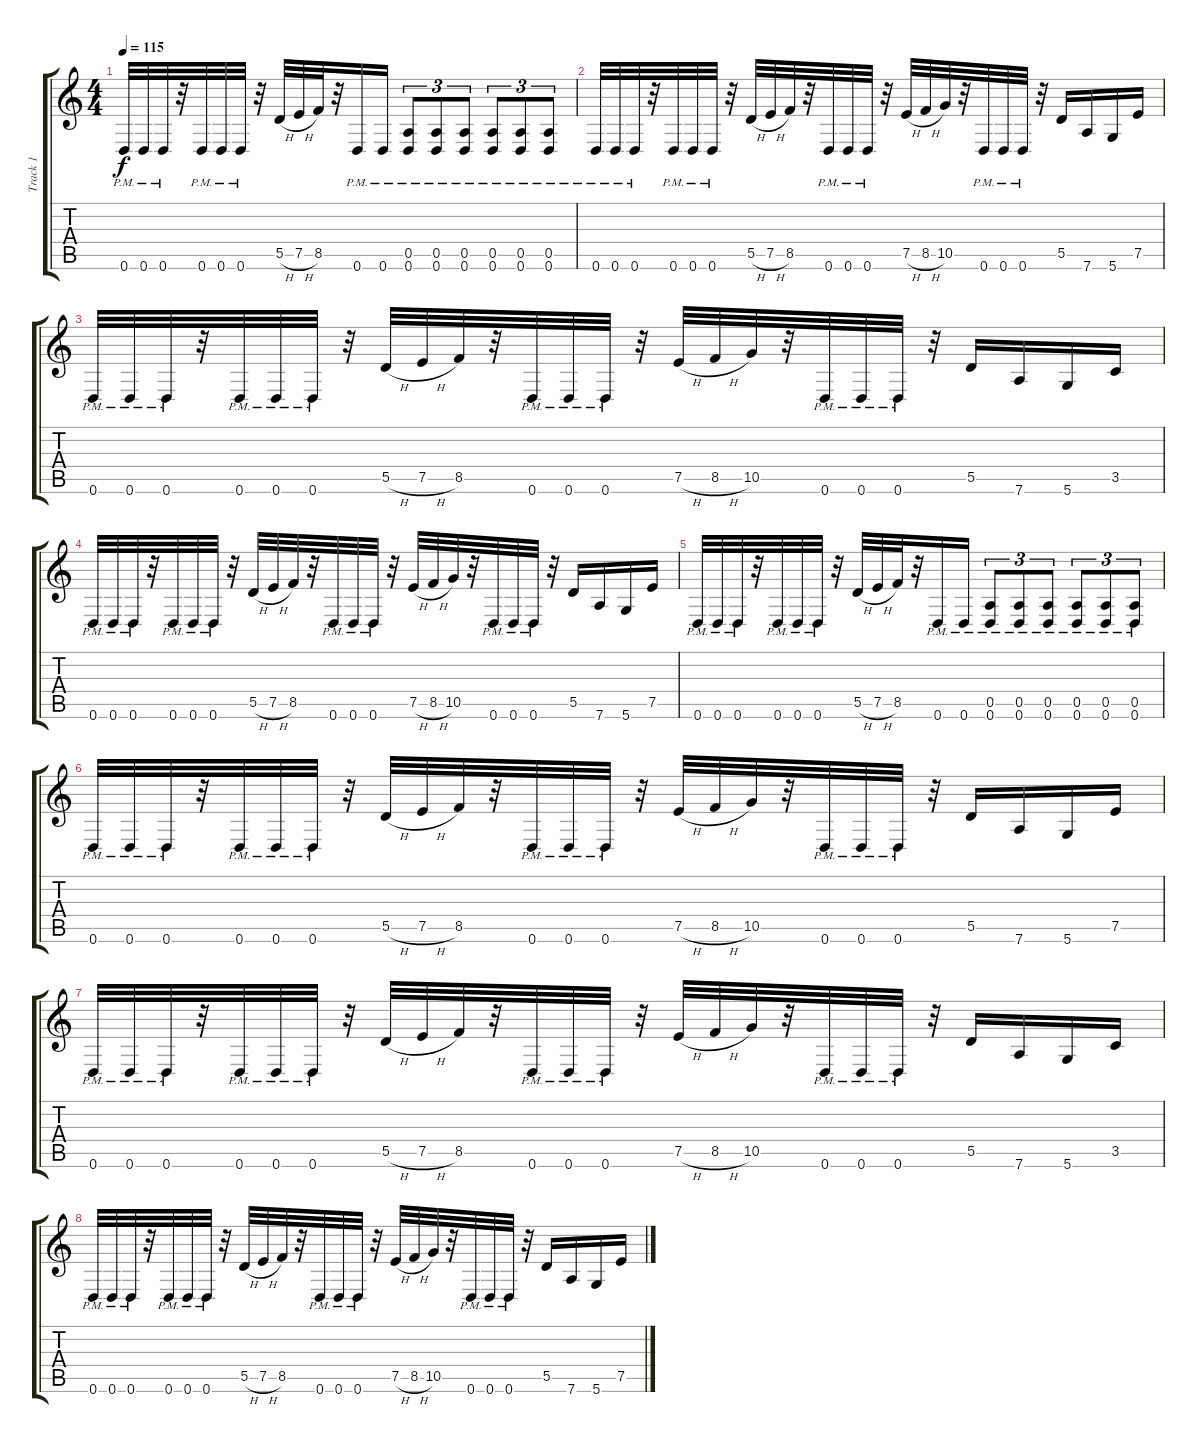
\track ("Track 1" "Track 1") {instrument distortionguitar}
\staff {score tabs}
\tuning (E4 B3 G3 D3 A2 D2) {hide}
\ts (4 4)
\tempo 115
\clef g2
\ks c
0.6{pm}.32{dy f} 0.6{pm}.32 0.6{pm}.32 r.32 0.6{pm}.32 0.6{pm}.32 0.6{pm}.32 r.32 5.5{h}.32 7.5{h}.32 8.5.32 r.32 0.6{pm}.16 0.6{pm}.16 (0.5 0.6{pm}).8{tu (3 2)} (0.5 0.6{pm}).8{tu (3 2)} (0.5 0.6{pm}).8{tu (3 2)} (0.5 0.6{pm}).8{tu (3 2)} (0.5 0.6{pm}).8{tu (3 2)} (0.5 0.6{pm}).8{tu (3 2)} |
0.6{pm}.32 0.6{pm}.32 0.6{pm}.32 r.32 0.6{pm}.32 0.6{pm}.32 0.6{pm}.32 r.32 5.5{h}.32 7.5{h}.32 8.5.32 r.32 0.6{pm}.32 0.6{pm}.32 0.6{pm}.32 r.32 7.5{h}.32 8.5{h}.32 10.5.32 r.32 0.6{pm}.32 0.6{pm}.32 0.6{pm}.32 r.32 5.5.16 7.6.16 5.6.16 7.5.16 |
0.6{pm}.32 0.6{pm}.32 0.6{pm}.32 r.32 0.6{pm}.32 0.6{pm}.32 0.6{pm}.32 r.32 5.5{h}.32 7.5{h}.32 8.5.32 r.32 0.6{pm}.32 0.6{pm}.32 0.6{pm}.32 r.32 7.5{h}.32 8.5{h}.32 10.5.32 r.32 0.6{pm}.32 0.6{pm}.32 0.6{pm}.32 r.32 5.5.16 7.6.16 5.6.16 3.5.16 |
0.6{pm}.32 0.6{pm}.32 0.6{pm}.32 r.32 0.6{pm}.32 0.6{pm}.32 0.6{pm}.32 r.32 5.5{h}.32 7.5{h}.32 8.5.32 r.32 0.6{pm}.32 0.6{pm}.32 0.6{pm}.32 r.32 7.5{h}.32 8.5{h}.32 10.5.32 r.32 0.6{pm}.32 0.6{pm}.32 0.6{pm}.32 r.32 5.5.16 7.6.16 5.6.16 7.5.16 |
0.6{pm}.32 0.6{pm}.32 0.6{pm}.32 r.32 0.6{pm}.32 0.6{pm}.32 0.6{pm}.32 r.32 5.5{h}.32 7.5{h}.32 8.5.32 r.32 0.6{pm}.16 0.6{pm}.16 (0.5 0.6{pm}).8{tu (3 2)} (0.5 0.6{pm}).8{tu (3 2)} (0.5 0.6{pm}).8{tu (3 2)} (0.5 0.6{pm}).8{tu (3 2)} (0.5 0.6{pm}).8{tu (3 2)} (0.5 0.6{pm}).8{tu (3 2)} |
0.6{pm}.32 0.6{pm}.32 0.6{pm}.32 r.32 0.6{pm}.32 0.6{pm}.32 0.6{pm}.32 r.32 5.5{h}.32 7.5{h}.32 8.5.32 r.32 0.6{pm}.32 0.6{pm}.32 0.6{pm}.32 r.32 7.5{h}.32 8.5{h}.32 10.5.32 r.32 0.6{pm}.32 0.6{pm}.32 0.6{pm}.32 r.32 5.5.16 7.6.16 5.6.16 7.5.16 |
0.6{pm}.32 0.6{pm}.32 0.6{pm}.32 r.32 0.6{pm}.32 0.6{pm}.32 0.6{pm}.32 r.32 5.5{h}.32 7.5{h}.32 8.5.32 r.32 0.6{pm}.32 0.6{pm}.32 0.6{pm}.32 r.32 7.5{h}.32 8.5{h}.32 10.5.32 r.32 0.6{pm}.32 0.6{pm}.32 0.6{pm}.32 r.32 5.5.16 7.6.16 5.6.16 3.5.16 |
0.6{pm}.32 0.6{pm}.32 0.6{pm}.32 r.32 0.6{pm}.32 0.6{pm}.32 0.6{pm}.32 r.32 5.5{h}.32 7.5{h}.32 8.5.32 r.32 0.6{pm}.32 0.6{pm}.32 0.6{pm}.32 r.32 7.5{h}.32 8.5{h}.32 10.5.32 r.32 0.6{pm}.32 0.6{pm}.32 0.6{pm}.32 r.32 5.5.16 7.6.16 5.6.16 7.5.16
